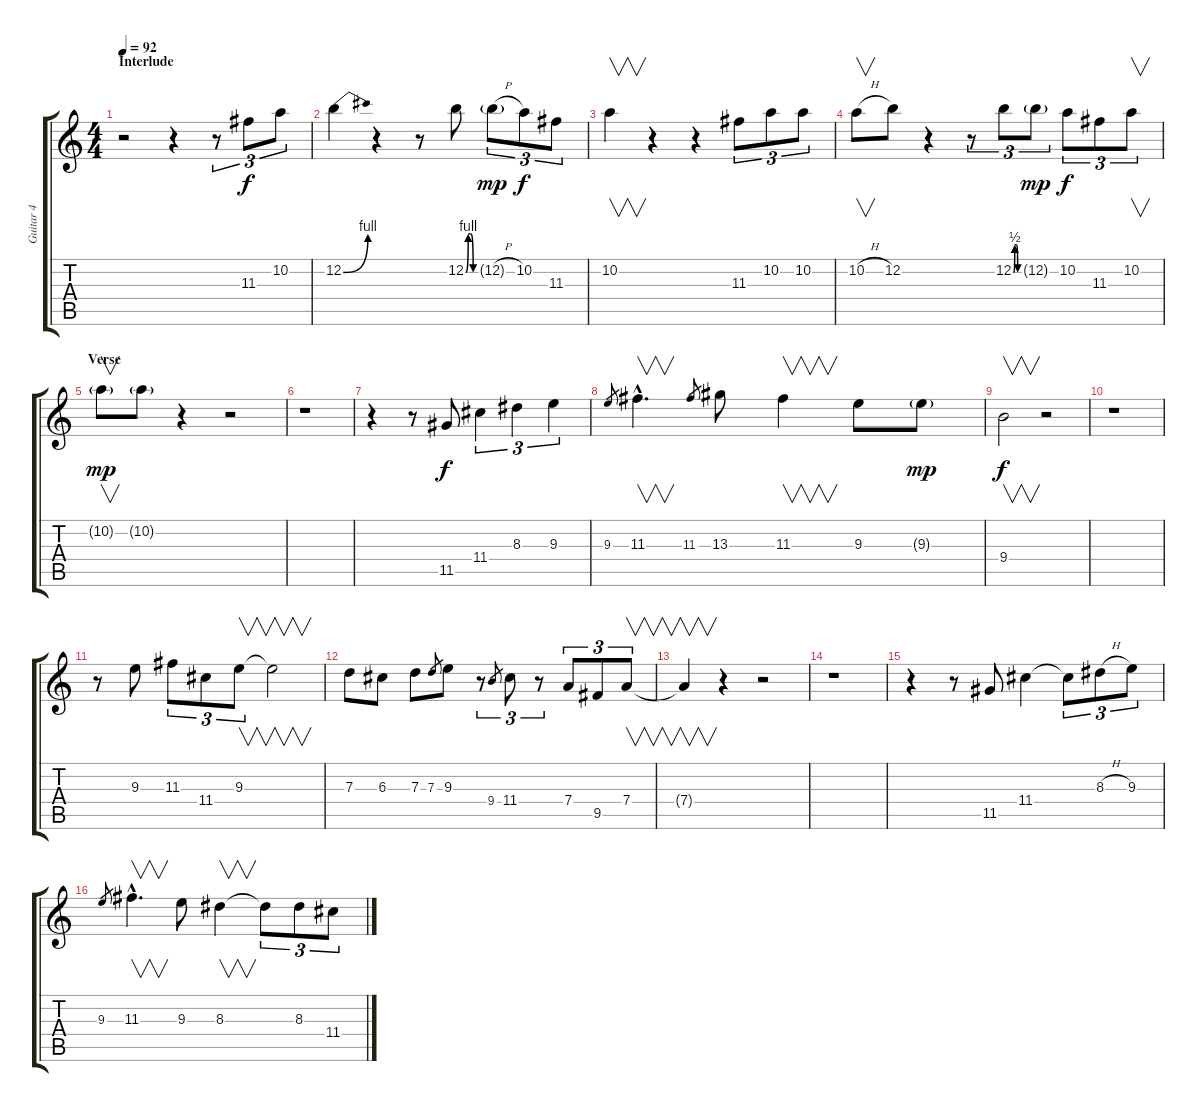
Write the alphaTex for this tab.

\track ("Guitar 4" "Guitar 4") {instrument electricguitarclean}
\staff {score tabs}
\tuning (E4 B3 G3 D3 A2 E2) {hide}
\ts (4 4)
\section ("" "Interlude")
\tempo 92
\clef g2
\ks c
r.2{dy f} r.4 r.8{tu (3 2)} 11.3.8{tu (3 2)} 10.2.8{tu (3 2)} |
12.2{be (bend 0 0 60 4)}.4 r.4 r.8 12.2{be (custom 0 0 15 4 30 4 45 0 60 0)}.8 12.2{h g}.8{tu (3 2) dy mp} 10.2.8{tu (3 2) dy f} 11.3.8{tu (3 2)} |
10.2.4{v} r.4 r.4 11.3.8{tu (3 2)} 10.2.8{tu (3 2)} 10.2.8{tu (3 2)} |
10.2{h}.8{v} 12.2.8 r.4 r.8{tu (3 2)} 12.2{be (custom 0 0 15 2 30 2 45 0 60 0)}.8{tu (3 2)} 12.2{g}.8{tu (3 2) dy mp} 10.2.8{tu (3 2) dy f} 11.3.8{tu (3 2)} 10.2.8{v tu (3 2)} |
\section ("" "Verse")
10.2{g}.8{v dy mp} 10.2{g}.8 r.4 r.2 |
r.1 |
r.4 r.8 11.5.8{dy f} 11.4.4{tu (3 2)} 8.3.4{tu (3 2)} 9.3.4{tu (3 2)} |
9.3.8{gr} 11.3{hac}.4{v d} 11.3.8{gr} 13.3.8 11.3.4{v} 9.3.8 9.3{g}.8{dy mp} |
9.4.2{v dy f} r.2 |
r.1 |
r.8 9.3.8 11.3.8{tu (3 2)} 11.4.8{tu (3 2)} 9.3.8{v tu (3 2)} 9.3{t}.2{v} |
7.3.8 6.3.8 7.3.8 7.3.8{gr} 9.3.8 r.8{tu (3 2)} 9.4.8{gr} 11.4.8{tu (3 2)} r.8{tu (3 2)} 7.4.8{tu (3 2)} 9.5.8{tu (3 2)} 7.4.8{v tu (3 2)} |
7.4{t}.4{v} r.4 r.2 |
r.1 |
r.4 r.8 11.5.8 11.4.4 11.4{t}.8{tu (3 2)} 8.3{h}.8{tu (3 2)} 9.3.8{tu (3 2)} |
9.3.8{gr} 11.3{hac}.4{v d} 9.3.8 8.3.4{v} 8.3{t}.8{tu (3 2)} 8.3.8{tu (3 2)} 11.4.8{tu (3 2)}
